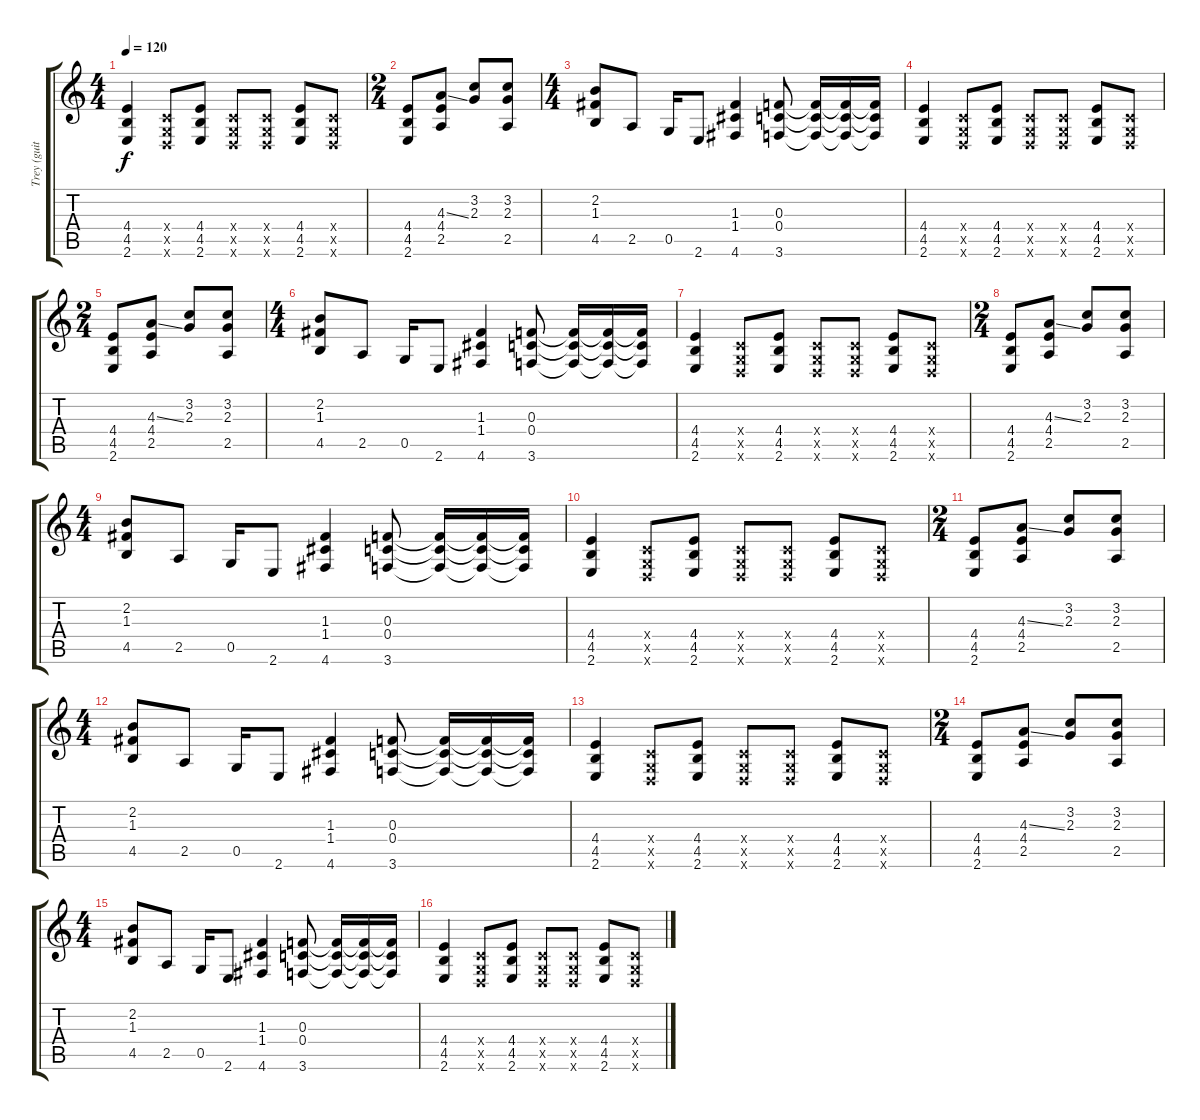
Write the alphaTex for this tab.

\track ("Trey (guitar) " "Trey (guit") {instrument distortionguitar}
\staff {score tabs}
\tuning (D4 A3 F3 C3 G2 D2) {hide}
\ts (4 4)
\tempo 120
\clef g2
\ks c
(4.4 4.5 2.6).4{dy f} (0.4{x} 0.5{x} 0.6{x}).8 (4.4 4.5 2.6).8 (0.4{x} 0.5{x} 0.6{x}).8 (0.4{x} 0.5{x} 0.6{x}).8 (4.4 4.5 2.6).8 (0.4{x} 0.5{x} 0.6{x}).8 |
\ts (2 4)
(4.4 4.5 2.6).8 (4.3{ss} 4.4 2.5).8 (3.2 2.3).8 (3.2 2.3 2.5).8 |
\ts (4 4)
(2.2 1.3 4.5).8 2.5.8 0.5.16 2.6.8 (1.3 1.4 4.6).4 (0.3 0.4 3.6).8 (0.3{t} 0.4{t} 3.6{t}).16 (0.3{t} 0.4{t} 3.6{t}).16 (0.3{t} 0.4{t} 3.6{t}).16 |
(4.4 4.5 2.6).4 (0.4{x} 0.5{x} 0.6{x}).8 (4.4 4.5 2.6).8 (0.4{x} 0.5{x} 0.6{x}).8 (0.4{x} 0.5{x} 0.6{x}).8 (4.4 4.5 2.6).8 (0.4{x} 0.5{x} 0.6{x}).8 |
\ts (2 4)
(4.4 4.5 2.6).8 (4.3{ss} 4.4 2.5).8 (3.2 2.3).8 (3.2 2.3 2.5).8 |
\ts (4 4)
(2.2 1.3 4.5).8 2.5.8 0.5.16 2.6.8 (1.3 1.4 4.6).4 (0.3 0.4 3.6).8 (0.3{t} 0.4{t} 3.6{t}).16 (0.3{t} 0.4{t} 3.6{t}).16 (0.3{t} 0.4{t} 3.6{t}).16 |
(4.4 4.5 2.6).4 (0.4{x} 0.5{x} 0.6{x}).8 (4.4 4.5 2.6).8 (0.4{x} 0.5{x} 0.6{x}).8 (0.4{x} 0.5{x} 0.6{x}).8 (4.4 4.5 2.6).8 (0.4{x} 0.5{x} 0.6{x}).8 |
\ts (2 4)
(4.4 4.5 2.6).8 (4.3{ss} 4.4 2.5).8 (3.2 2.3).8 (3.2 2.3 2.5).8 |
\ts (4 4)
(2.2 1.3 4.5).8 2.5.8 0.5.16 2.6.8 (1.3 1.4 4.6).4 (0.3 0.4 3.6).8 (0.3{t} 0.4{t} 3.6{t}).16 (0.3{t} 0.4{t} 3.6{t}).16 (0.3{t} 0.4{t} 3.6{t}).16 |
(4.4 4.5 2.6).4 (0.4{x} 0.5{x} 0.6{x}).8 (4.4 4.5 2.6).8 (0.4{x} 0.5{x} 0.6{x}).8 (0.4{x} 0.5{x} 0.6{x}).8 (4.4 4.5 2.6).8 (0.4{x} 0.5{x} 0.6{x}).8 |
\ts (2 4)
(4.4 4.5 2.6).8 (4.3{ss} 4.4 2.5).8 (3.2 2.3).8 (3.2 2.3 2.5).8 |
\ts (4 4)
(2.2 1.3 4.5).8 2.5.8 0.5.16 2.6.8 (1.3 1.4 4.6).4 (0.3 0.4 3.6).8 (0.3{t} 0.4{t} 3.6{t}).16 (0.3{t} 0.4{t} 3.6{t}).16 (0.3{t} 0.4{t} 3.6{t}).16 |
(4.4 4.5 2.6).4 (0.4{x} 0.5{x} 0.6{x}).8 (4.4 4.5 2.6).8 (0.4{x} 0.5{x} 0.6{x}).8 (0.4{x} 0.5{x} 0.6{x}).8 (4.4 4.5 2.6).8 (0.4{x} 0.5{x} 0.6{x}).8 |
\ts (2 4)
(4.4 4.5 2.6).8 (4.3{ss} 4.4 2.5).8 (3.2 2.3).8 (3.2 2.3 2.5).8 |
\ts (4 4)
(2.2 1.3 4.5).8 2.5.8 0.5.16 2.6.8 (1.3 1.4 4.6).4 (0.3 0.4 3.6).8 (0.3{t} 0.4{t} 3.6{t}).16 (0.3{t} 0.4{t} 3.6{t}).16 (0.3{t} 0.4{t} 3.6{t}).16 |
(4.4 4.5 2.6).4 (0.4{x} 0.5{x} 0.6{x}).8 (4.4 4.5 2.6).8 (0.4{x} 0.5{x} 0.6{x}).8 (0.4{x} 0.5{x} 0.6{x}).8 (4.4 4.5 2.6).8 (0.4{x} 0.5{x} 0.6{x}).8
